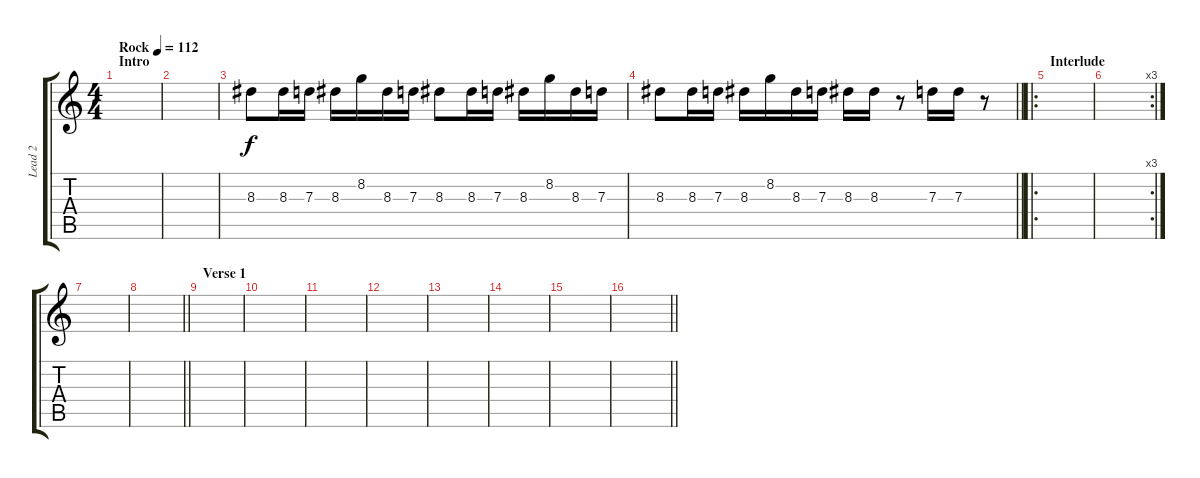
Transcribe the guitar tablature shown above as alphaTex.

\track ("Lead 2" "Lead 2") {instrument overdrivenguitar}
\staff {score tabs}
\tuning (E4 B3 G3 D3 A2 E2) {hide}
\ts (4 4)
\section ("" "Intro")
\tempo (112 "Rock")
\clef g2
\ks c
|
|
8.3.8 8.3.16 7.3.16 8.3.16 8.2.16 8.3.16 7.3.16 8.3.8 8.3.16 7.3.16 8.3.16 8.2.16 8.3.16 7.3.16 |
\barLineRight lightlight
8.3.8 8.3.16 7.3.16 8.3.16 8.2.16 8.3.16 7.3.16 8.3.16 8.3.16 r.8 7.3.16 7.3.16 r.8 |
\ro
\section ("" "Interlude")
|
\rc 3
|
|
\barLineRight lightlight
|
\section ("" "Verse 1")
|
|
|
|
|
|
|
\barLineRight lightlight
